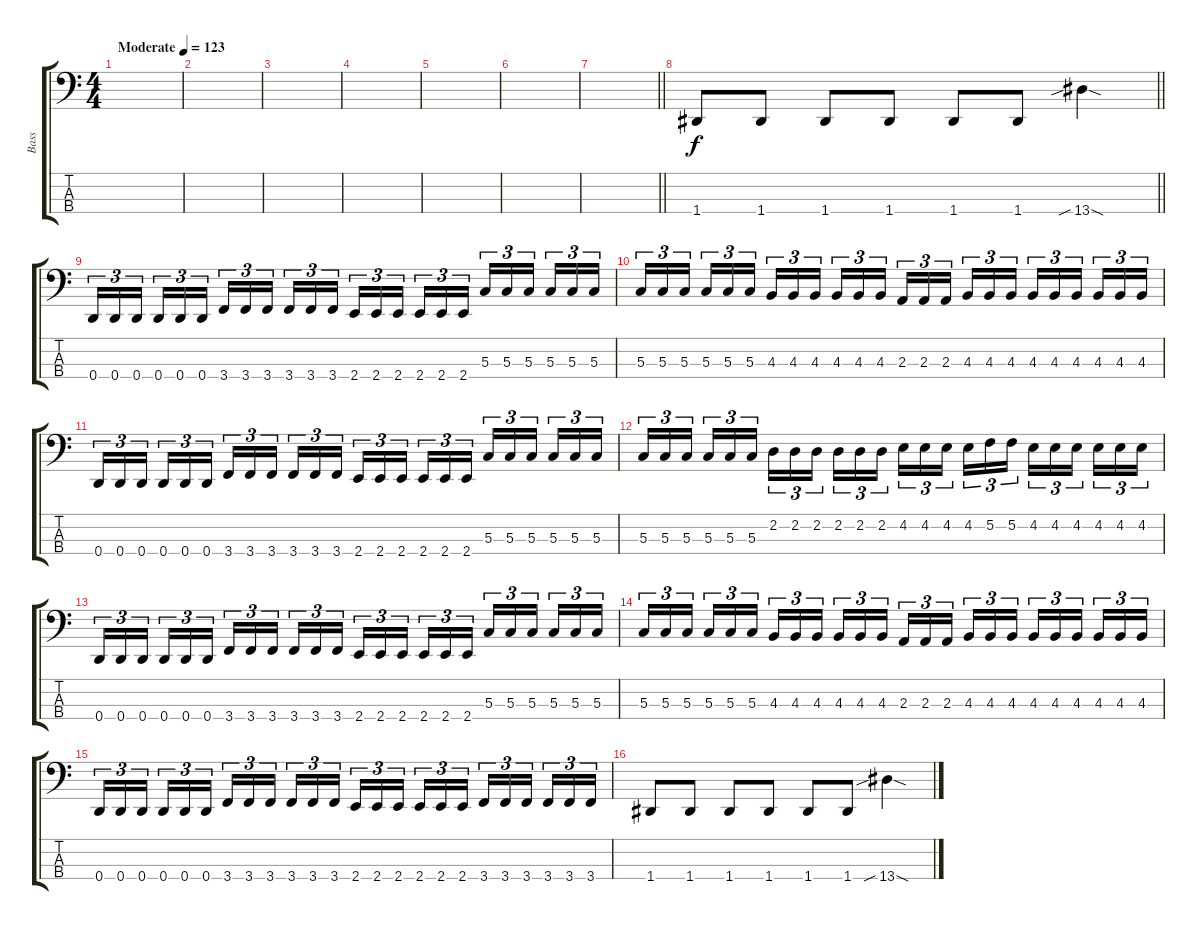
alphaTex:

\track ("Bass" "Bass") {instrument electricbasspick}
\staff {score tabs}
\tuning (F2 C2 G1 D1) {hide}
\ts (4 4)
\tempo (123 "Moderate")
\clef f4
\ks c
|
|
|
|
|
|
\barLineRight lightlight
|
\section ("" "")
\barLineRight lightlight
1.4.8 1.4.8 1.4.8 1.4.8 1.4.8 1.4.8 13.4{sib sod}.4 |
0.4.16{tu (3 2)} 0.4.16{tu (3 2)} 0.4.16{tu (3 2) beam splitsecondary} 0.4.16{tu (3 2)} 0.4.16{tu (3 2)} 0.4.16{tu (3 2)} 3.4.16{tu (3 2)} 3.4.16{tu (3 2)} 3.4.16{tu (3 2) beam splitsecondary} 3.4.16{tu (3 2)} 3.4.16{tu (3 2)} 3.4.16{tu (3 2)} 2.4.16{tu (3 2)} 2.4.16{tu (3 2)} 2.4.16{tu (3 2) beam splitsecondary} 2.4.16{tu (3 2)} 2.4.16{tu (3 2)} 2.4.16{tu (3 2)} 5.3.16{tu (3 2)} 5.3.16{tu (3 2)} 5.3.16{tu (3 2) beam splitsecondary} 5.3.16{tu (3 2)} 5.3.16{tu (3 2)} 5.3.16{tu (3 2)} |
5.3.16{tu (3 2)} 5.3.16{tu (3 2)} 5.3.16{tu (3 2) beam splitsecondary} 5.3.16{tu (3 2)} 5.3.16{tu (3 2)} 5.3.16{tu (3 2)} 4.3.16{tu (3 2)} 4.3.16{tu (3 2)} 4.3.16{tu (3 2) beam splitsecondary} 4.3.16{tu (3 2)} 4.3.16{tu (3 2)} 4.3.16{tu (3 2)} 2.3.16{tu (3 2)} 2.3.16{tu (3 2)} 2.3.16{tu (3 2) beam splitsecondary} 4.3.16{tu (3 2)} 4.3.16{tu (3 2)} 4.3.16{tu (3 2)} 4.3.16{tu (3 2)} 4.3.16{tu (3 2)} 4.3.16{tu (3 2) beam splitsecondary} 4.3.16{tu (3 2)} 4.3.16{tu (3 2)} 4.3.16{tu (3 2)} |
0.4.16{tu (3 2)} 0.4.16{tu (3 2)} 0.4.16{tu (3 2) beam splitsecondary} 0.4.16{tu (3 2)} 0.4.16{tu (3 2)} 0.4.16{tu (3 2)} 3.4.16{tu (3 2)} 3.4.16{tu (3 2)} 3.4.16{tu (3 2) beam splitsecondary} 3.4.16{tu (3 2)} 3.4.16{tu (3 2)} 3.4.16{tu (3 2)} 2.4.16{tu (3 2)} 2.4.16{tu (3 2)} 2.4.16{tu (3 2) beam splitsecondary} 2.4.16{tu (3 2)} 2.4.16{tu (3 2)} 2.4.16{tu (3 2)} 5.3.16{tu (3 2)} 5.3.16{tu (3 2)} 5.3.16{tu (3 2) beam splitsecondary} 5.3.16{tu (3 2)} 5.3.16{tu (3 2)} 5.3.16{tu (3 2)} |
5.3.16{tu (3 2)} 5.3.16{tu (3 2)} 5.3.16{tu (3 2) beam splitsecondary} 5.3.16{tu (3 2)} 5.3.16{tu (3 2)} 5.3.16{tu (3 2)} 2.2.16{tu (3 2)} 2.2.16{tu (3 2)} 2.2.16{tu (3 2) beam splitsecondary} 2.2.16{tu (3 2)} 2.2.16{tu (3 2)} 2.2.16{tu (3 2)} 4.2.16{tu (3 2)} 4.2.16{tu (3 2)} 4.2.16{tu (3 2) beam splitsecondary} 4.2.16{tu (3 2)} 5.2.16{tu (3 2)} 5.2.16{tu (3 2)} 4.2.16{tu (3 2)} 4.2.16{tu (3 2)} 4.2.16{tu (3 2) beam splitsecondary} 4.2.16{tu (3 2)} 4.2.16{tu (3 2)} 4.2.16{tu (3 2)} |
0.4.16{tu (3 2)} 0.4.16{tu (3 2)} 0.4.16{tu (3 2) beam splitsecondary} 0.4.16{tu (3 2)} 0.4.16{tu (3 2)} 0.4.16{tu (3 2)} 3.4.16{tu (3 2)} 3.4.16{tu (3 2)} 3.4.16{tu (3 2) beam splitsecondary} 3.4.16{tu (3 2)} 3.4.16{tu (3 2)} 3.4.16{tu (3 2)} 2.4.16{tu (3 2)} 2.4.16{tu (3 2)} 2.4.16{tu (3 2) beam splitsecondary} 2.4.16{tu (3 2)} 2.4.16{tu (3 2)} 2.4.16{tu (3 2)} 5.3.16{tu (3 2)} 5.3.16{tu (3 2)} 5.3.16{tu (3 2) beam splitsecondary} 5.3.16{tu (3 2)} 5.3.16{tu (3 2)} 5.3.16{tu (3 2)} |
5.3.16{tu (3 2)} 5.3.16{tu (3 2)} 5.3.16{tu (3 2) beam splitsecondary} 5.3.16{tu (3 2)} 5.3.16{tu (3 2)} 5.3.16{tu (3 2)} 4.3.16{tu (3 2)} 4.3.16{tu (3 2)} 4.3.16{tu (3 2) beam splitsecondary} 4.3.16{tu (3 2)} 4.3.16{tu (3 2)} 4.3.16{tu (3 2)} 2.3.16{tu (3 2)} 2.3.16{tu (3 2)} 2.3.16{tu (3 2) beam splitsecondary} 4.3.16{tu (3 2)} 4.3.16{tu (3 2)} 4.3.16{tu (3 2)} 4.3.16{tu (3 2)} 4.3.16{tu (3 2)} 4.3.16{tu (3 2) beam splitsecondary} 4.3.16{tu (3 2)} 4.3.16{tu (3 2)} 4.3.16{tu (3 2)} |
0.4.16{tu (3 2)} 0.4.16{tu (3 2)} 0.4.16{tu (3 2) beam splitsecondary} 0.4.16{tu (3 2)} 0.4.16{tu (3 2)} 0.4.16{tu (3 2)} 3.4.16{tu (3 2)} 3.4.16{tu (3 2)} 3.4.16{tu (3 2) beam splitsecondary} 3.4.16{tu (3 2)} 3.4.16{tu (3 2)} 3.4.16{tu (3 2)} 2.4.16{tu (3 2)} 2.4.16{tu (3 2)} 2.4.16{tu (3 2) beam splitsecondary} 2.4.16{tu (3 2)} 2.4.16{tu (3 2)} 2.4.16{tu (3 2)} 3.4.16{tu (3 2)} 3.4.16{tu (3 2)} 3.4.16{tu (3 2) beam splitsecondary} 3.4.16{tu (3 2)} 3.4.16{tu (3 2)} 3.4.16{tu (3 2)} |
1.4.8 1.4.8 1.4.8 1.4.8 1.4.8 1.4.8 13.4{sib sod}.4
